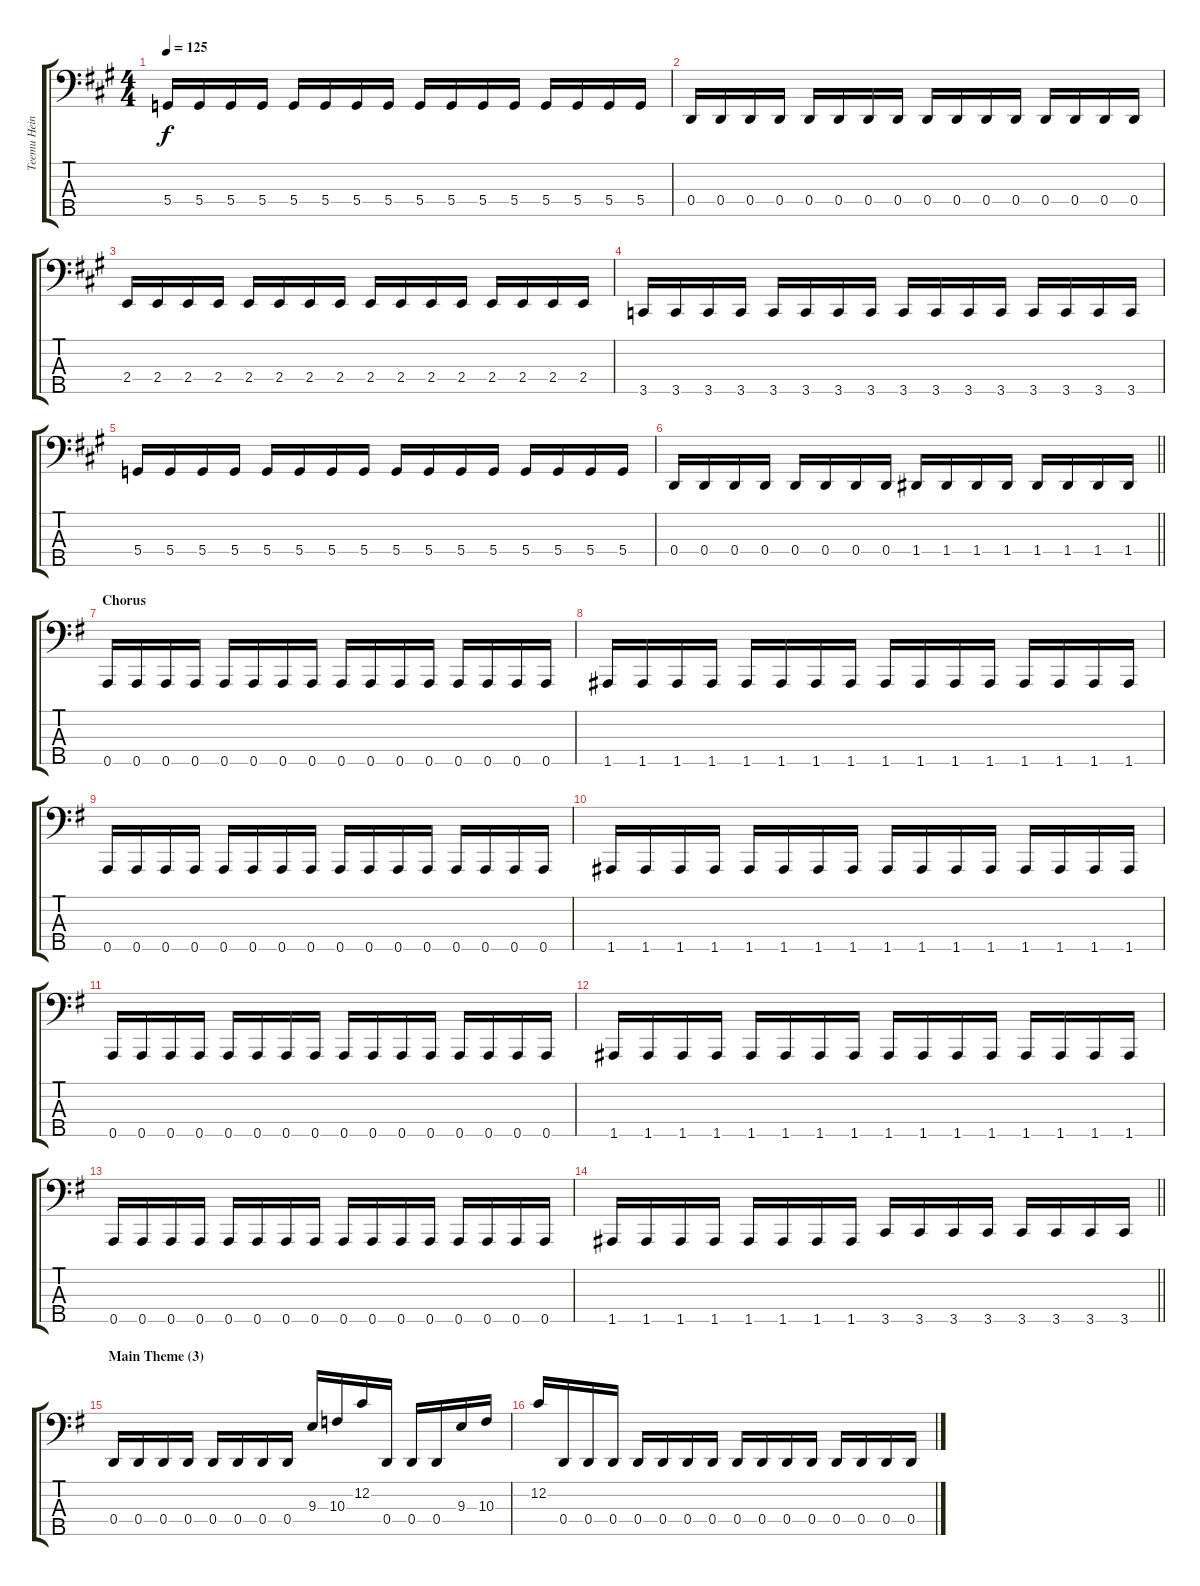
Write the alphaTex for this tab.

\track ("Teemu Heinola (bass)" "Teemu Hein") {instrument electricbasspick}
\staff {score tabs}
\tuning (F2 C2 G1 D1 A0) {hide}
\ts (4 4)
\tempo 125
\clef f4
\ks f#minor
5.4.16{dy f} 5.4.16 5.4.16 5.4.16 5.4.16 5.4.16 5.4.16 5.4.16 5.4.16 5.4.16 5.4.16 5.4.16 5.4.16 5.4.16 5.4.16 5.4.16 |
0.4.16 0.4.16 0.4.16 0.4.16 0.4.16 0.4.16 0.4.16 0.4.16 0.4.16 0.4.16 0.4.16 0.4.16 0.4.16 0.4.16 0.4.16 0.4.16 |
2.4.16 2.4.16 2.4.16 2.4.16 2.4.16 2.4.16 2.4.16 2.4.16 2.4.16 2.4.16 2.4.16 2.4.16 2.4.16 2.4.16 2.4.16 2.4.16 |
3.5.16 3.5.16 3.5.16 3.5.16 3.5.16 3.5.16 3.5.16 3.5.16 3.5.16 3.5.16 3.5.16 3.5.16 3.5.16 3.5.16 3.5.16 3.5.16 |
5.4.16 5.4.16 5.4.16 5.4.16 5.4.16 5.4.16 5.4.16 5.4.16 5.4.16 5.4.16 5.4.16 5.4.16 5.4.16 5.4.16 5.4.16 5.4.16 |
\barLineRight lightlight
0.4.16 0.4.16 0.4.16 0.4.16 0.4.16 0.4.16 0.4.16 0.4.16 1.4.16 1.4.16 1.4.16 1.4.16 1.4.16 1.4.16 1.4.16 1.4.16 |
\section ("" "Chorus")
\ks eminor
0.5.16 0.5.16 0.5.16 0.5.16 0.5.16 0.5.16 0.5.16 0.5.16 0.5.16 0.5.16 0.5.16 0.5.16 0.5.16 0.5.16 0.5.16 0.5.16 |
1.5.16 1.5.16 1.5.16 1.5.16 1.5.16 1.5.16 1.5.16 1.5.16 1.5.16 1.5.16 1.5.16 1.5.16 1.5.16 1.5.16 1.5.16 1.5.16 |
0.5.16 0.5.16 0.5.16 0.5.16 0.5.16 0.5.16 0.5.16 0.5.16 0.5.16 0.5.16 0.5.16 0.5.16 0.5.16 0.5.16 0.5.16 0.5.16 |
1.5.16 1.5.16 1.5.16 1.5.16 1.5.16 1.5.16 1.5.16 1.5.16 1.5.16 1.5.16 1.5.16 1.5.16 1.5.16 1.5.16 1.5.16 1.5.16 |
0.5.16 0.5.16 0.5.16 0.5.16 0.5.16 0.5.16 0.5.16 0.5.16 0.5.16 0.5.16 0.5.16 0.5.16 0.5.16 0.5.16 0.5.16 0.5.16 |
1.5.16 1.5.16 1.5.16 1.5.16 1.5.16 1.5.16 1.5.16 1.5.16 1.5.16 1.5.16 1.5.16 1.5.16 1.5.16 1.5.16 1.5.16 1.5.16 |
0.5.16 0.5.16 0.5.16 0.5.16 0.5.16 0.5.16 0.5.16 0.5.16 0.5.16 0.5.16 0.5.16 0.5.16 0.5.16 0.5.16 0.5.16 0.5.16 |
\barLineRight lightlight
1.5.16 1.5.16 1.5.16 1.5.16 1.5.16 1.5.16 1.5.16 1.5.16 3.5.16 3.5.16 3.5.16 3.5.16 3.5.16 3.5.16 3.5.16 3.5.16 |
\section ("" "Main Theme (3)")
\ks g
0.4.16 0.4.16 0.4.16 0.4.16 0.4.16 0.4.16 0.4.16 0.4.16 9.3.16 10.3.16 12.2.16 0.4.16 0.4.16 0.4.16 9.3.16 10.3.16 |
12.2.16 0.4.16 0.4.16 0.4.16 0.4.16 0.4.16 0.4.16 0.4.16 0.4.16 0.4.16 0.4.16 0.4.16 0.4.16 0.4.16 0.4.16 0.4.16
